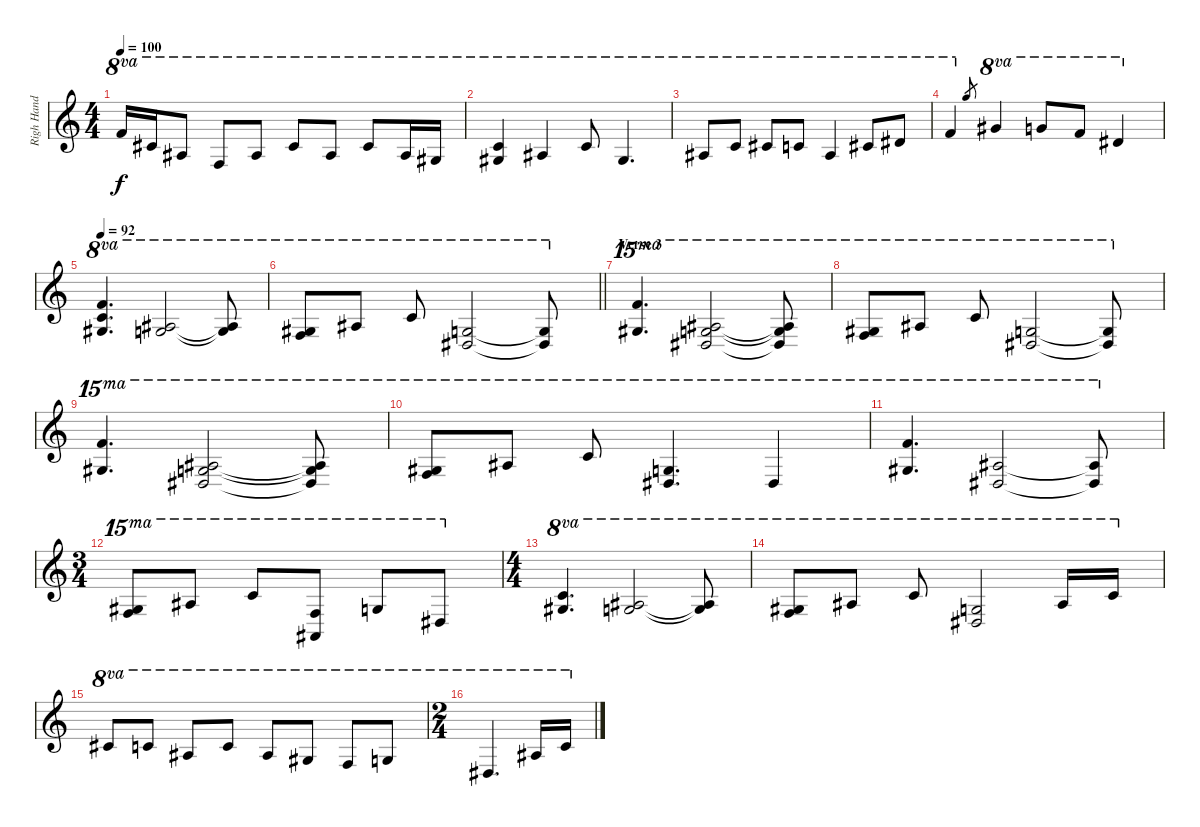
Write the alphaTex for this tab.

\track ("Righ Hand" "Righ Hand") {instrument acousticgrandpiano}
\staff {score}
\tuning (E4 B3 G3 D3 A2 E2) {hide}
\ts (4 4)
\tempo 100
\clef g2
\ks c
18.2.16{ot 8va dy f} 9.1.16{ot 8va} 6.1.8{ot 8va} 1.1.8{ot 8va} 6.1.8{ot 8va} 9.1.8{ot 8va} 6.1.8{ot 8va} 9.1.8{ot 8va} 6.1.16{ot 8va} 4.1.16{ot 8va} |
(8.1 9.2).4{ot 8va} 6.1.4{ot 8va} 8.1.8{ot 8va} 4.1.4{d ot 8va} |
6.1.8{ot 8va} 8.1.8{ot 8va} 9.1.8{ot 8va} 8.1.8{ot 8va} 6.1.4{ot 8va} 9.1.8{ot 8va} 11.1.8{ot 8va} |
13.1.4{ot 8va} 15.1.8{gr} 16.1.4{ot 8va} 15.1.8{ot 8va} 13.1.8{ot 8va} 11.1.4{ot 8va} |
\tempo 92
(8.1 9.2 22.3).4{d ot 8va} (3.1 11.2).2{ot 8va} (3.1{t} 11.2{t}).8{ot 8va} |
\barLineRight lightlight
(10.3 18.4).8{ot 8va} 11.2.8{ot 8va} 8.1.8{ot 8va} (8.2 13.4).2{ot 8va} (8.2{t} 13.4{t}).8{ot 8va} |
\section ("" "Verse 3")
(25.1 21.2).4{d ot 15ma} (11.1 23.2 24.3).2{ot 15ma} (11.1{t} 23.2{t} 24.3{t}).8{ot 15ma} |
(13.1 21.2).8{ot 15ma} 18.1.8{ot 15ma} 25.2.8{ot 15ma} (15.1 16.2).2{ot 15ma} (15.1{t} 16.2{t}).8{ot 15ma} |
(25.1 21.2).4{d ot 15ma} (18.1 16.2 24.3).2{ot 15ma} (18.1{t} 16.2{t} 24.3{t}).8{ot 15ma} |
(13.1 21.2).8{ot 15ma} 18.1.8{ot 15ma} 25.2.8{ot 15ma} (15.1 16.2).4{d ot 15ma} 11.1.4{ot 15ma} |
(16.1 30.2).4{d ot 15ma} (18.1 16.2).2{ot 15ma} (18.1{t} 16.2{t}).8{ot 15ma} |
\ts (3 4)
(13.1 21.2).8{ot 15ma} 18.1.8{ot 15ma} 25.2.8{ot 15ma} (6.1 22.3).8{ot 15ma} 15.1.8{ot 15ma} 11.1.8{ot 15ma} |
\ts (4 4)
(8.1 9.2).4{d ot 8va} (3.1 11.2).2{ot 8va} (3.1{t} 11.2{t}).8{ot 8va} |
(10.3 18.4).8{ot 8va} 11.2.8{ot 8va} 8.1.8{ot 8va} (8.2 13.4).2{ot 8va} 11.2.16{ot 8va} 13.2.16{ot 8va} |
14.2.8{ot 8va} 8.1.8{ot 8va} 6.1.8{ot 8va} 8.1.8{ot 8va} 6.1.8{ot 8va} 4.1.8{ot 8va} 1.1.8{ot 8va} 3.1.8{ot 8va} |
\ts (2 4)
4.2.4{d ot 8va} 11.2.16{ot 8va} 13.2.16{ot 8va}
